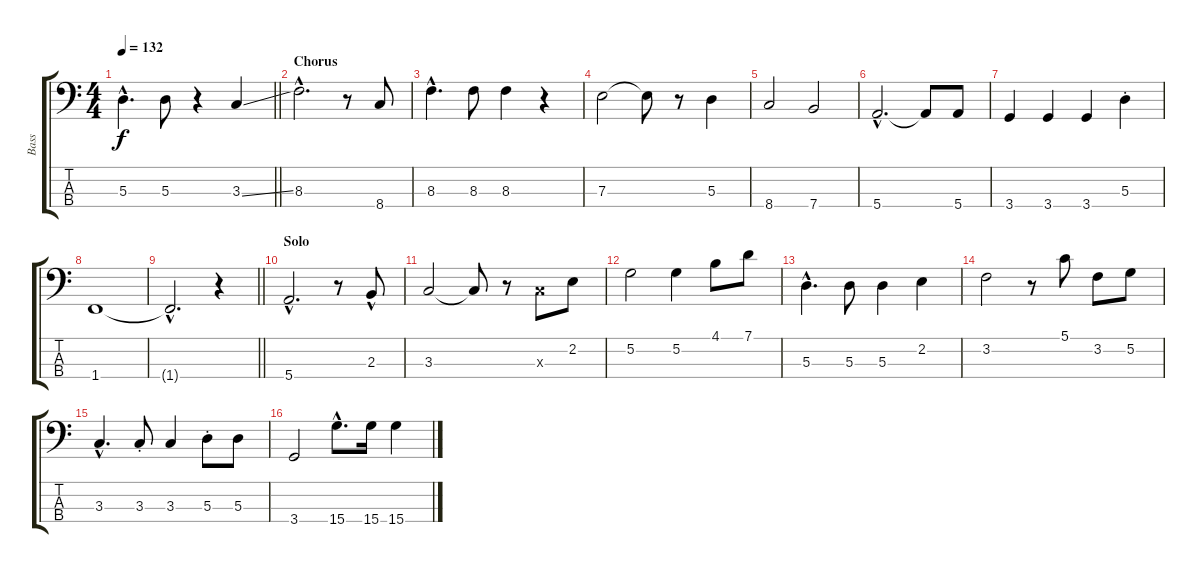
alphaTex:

\track ("Bass" "Bass") {instrument electricbassfinger}
\staff {score tabs}
\tuning (G2 D2 A1 E1) {hide}
\ts (4 4)
\tempo 132
\clef f4
\barLineRight lightlight
\ks c
5.3{hac}.4{d dy f} 5.3.8 r.4 3.3{ss}.4 |
\section ("" "Chorus")
8.3{hac}.2{d} r.8 8.4.8 |
8.3{hac}.4{d} 8.3.8 8.3.4 r.4 |
7.3.2 7.3{t}.8 r.8 5.3.4 |
8.4.2 7.4.2 |
5.4{hac}.2{d} 5.4{t}.8 5.4.8 |
3.4.4 3.4.4 3.4.4 5.3{st}.4 |
1.4.1 |
\barLineRight lightlight
1.4{hac t}.2{d} r.4 |
\section ("" "Solo")
5.4{hac}.2{d} r.8 2.3{hac}.8 |
3.3.2 3.3{t}.8 r.8 3.3{x}.8 2.2.8 |
5.2.2 5.2.4 4.1.8 7.1.8 |
5.3{hac}.4{d} 5.3.8 5.3.4 2.2.4 |
3.2.2 r.8 5.1.8 3.2.8 5.2.8 |
3.3{hac}.4{d} 3.3{st}.8 3.3.4 5.3{st}.8 5.3.8 |
3.4.2 15.4{hac}.8{d} 15.4.16 15.4{ss}.4
